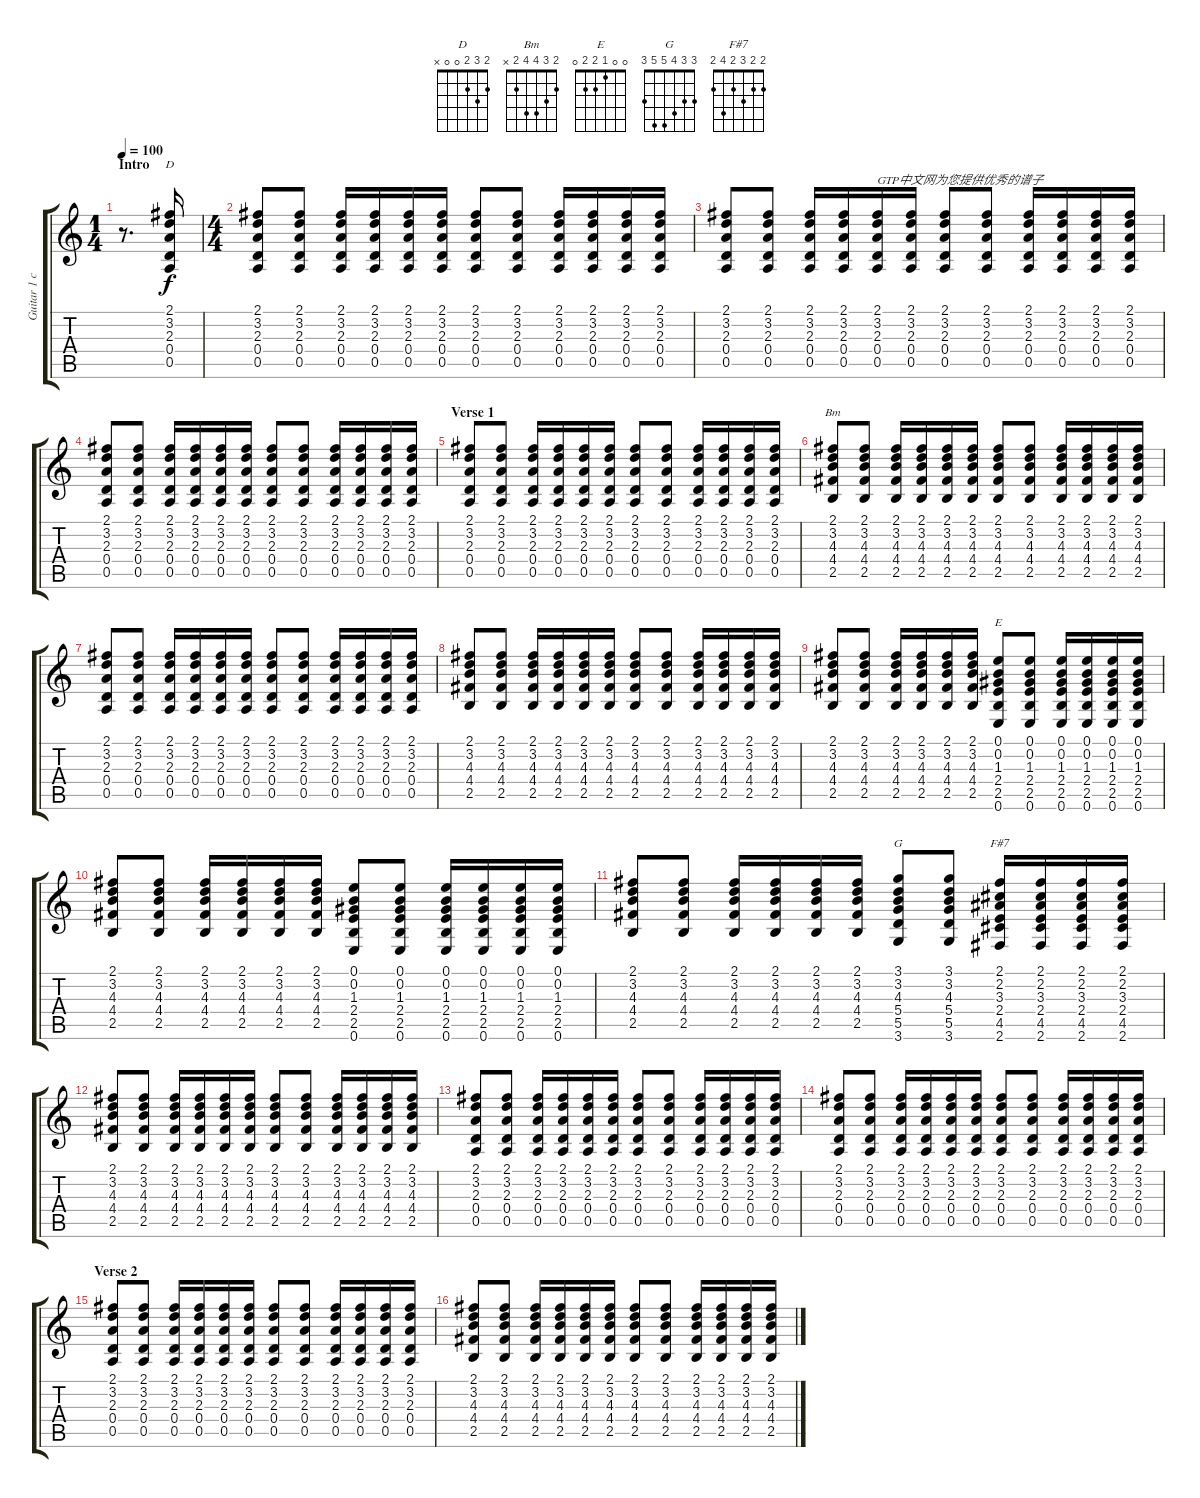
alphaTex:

\track ("Guitar 1 chords" "Guitar 1 c") {instrument acousticguitarnylon}
\staff {score tabs}
\tuning (E4 B3 G3 D3 A2 E2) {hide}
\chord ("D" 2 3 2 0 0 x)
\chord ("Bm" 2 3 4 4 2 x)
\chord ("E" 0 0 1 2 2 0)
\chord ("G" 3 3 4 5 5 3)
\chord ("F#7" 2 2 3 2 4 2)
\ts (1 4)
\section ("" "Intro")
\tempo 100
\clef g2
\ks c
r.8{d dy f instrument acousticguitarnylon} (2.1 3.2 2.3 0.4 0.5).16{ch "D"} |
\ts (4 4)
(2.1 3.2 2.3 0.4 0.5).8 (2.1 3.2 2.3 0.4 0.5).8 (2.1 3.2 2.3 0.4 0.5).16 (2.1 3.2 2.3 0.4 0.5).16 (2.1 3.2 2.3 0.4 0.5).16 (2.1 3.2 2.3 0.4 0.5).16 (2.1 3.2 2.3 0.4 0.5).8 (2.1 3.2 2.3 0.4 0.5).8 (2.1 3.2 2.3 0.4 0.5).16 (2.1 3.2 2.3 0.4 0.5).16 (2.1 3.2 2.3 0.4 0.5).16 (2.1 3.2 2.3 0.4 0.5).16 |
(2.1 3.2 2.3 0.4 0.5).8 (2.1 3.2 2.3 0.4 0.5).8 (2.1 3.2 2.3 0.4 0.5).16 (2.1 3.2 2.3 0.4 0.5).16 (2.1 3.2 2.3 0.4 0.5).16{txt "GTP中文网为您提供优秀的谱子"} (2.1 3.2 2.3 0.4 0.5).16 (2.1 3.2 2.3 0.4 0.5).8 (2.1 3.2 2.3 0.4 0.5).8 (2.1 3.2 2.3 0.4 0.5).16 (2.1 3.2 2.3 0.4 0.5).16 (2.1 3.2 2.3 0.4 0.5).16 (2.1 3.2 2.3 0.4 0.5).16 |
(2.1 3.2 2.3 0.4 0.5).8 (2.1 3.2 2.3 0.4 0.5).8 (2.1 3.2 2.3 0.4 0.5).16 (2.1 3.2 2.3 0.4 0.5).16 (2.1 3.2 2.3 0.4 0.5).16 (2.1 3.2 2.3 0.4 0.5).16 (2.1 3.2 2.3 0.4 0.5).8 (2.1 3.2 2.3 0.4 0.5).8 (2.1 3.2 2.3 0.4 0.5).16 (2.1 3.2 2.3 0.4 0.5).16 (2.1 3.2 2.3 0.4 0.5).16 (2.1 3.2 2.3 0.4 0.5).16 |
\section ("" "Verse 1")
(2.1 3.2 2.3 0.4 0.5).8 (2.1 3.2 2.3 0.4 0.5).8 (2.1 3.2 2.3 0.4 0.5).16 (2.1 3.2 2.3 0.4 0.5).16 (2.1 3.2 2.3 0.4 0.5).16 (2.1 3.2 2.3 0.4 0.5).16 (2.1 3.2 2.3 0.4 0.5).8 (2.1 3.2 2.3 0.4 0.5).8 (2.1 3.2 2.3 0.4 0.5).16 (2.1 3.2 2.3 0.4 0.5).16 (2.1 3.2 2.3 0.4 0.5).16 (2.1 3.2 2.3 0.4 0.5).16 |
(2.1 3.2 4.3 4.4 2.5).8{ch "Bm"} (2.1 3.2 4.3 4.4 2.5).8 (2.1 3.2 4.3 4.4 2.5).16 (2.1 3.2 4.3 4.4 2.5).16 (2.1 3.2 4.3 4.4 2.5).16 (2.1 3.2 4.3 4.4 2.5).16 (2.1 3.2 4.3 4.4 2.5).8 (2.1 3.2 4.3 4.4 2.5).8 (2.1 3.2 4.3 4.4 2.5).16 (2.1 3.2 4.3 4.4 2.5).16 (2.1 3.2 4.3 4.4 2.5).16 (2.1 3.2 4.3 4.4 2.5).16 |
(2.1 3.2 2.3 0.4 0.5).8 (2.1 3.2 2.3 0.4 0.5).8 (2.1 3.2 2.3 0.4 0.5).16 (2.1 3.2 2.3 0.4 0.5).16 (2.1 3.2 2.3 0.4 0.5).16 (2.1 3.2 2.3 0.4 0.5).16 (2.1 3.2 2.3 0.4 0.5).8 (2.1 3.2 2.3 0.4 0.5).8 (2.1 3.2 2.3 0.4 0.5).16 (2.1 3.2 2.3 0.4 0.5).16 (2.1 3.2 2.3 0.4 0.5).16 (2.1 3.2 2.3 0.4 0.5).16 |
(2.1 3.2 4.3 4.4 2.5).8 (2.1 3.2 4.3 4.4 2.5).8 (2.1 3.2 4.3 4.4 2.5).16 (2.1 3.2 4.3 4.4 2.5).16 (2.1 3.2 4.3 4.4 2.5).16 (2.1 3.2 4.3 4.4 2.5).16 (2.1 3.2 4.3 4.4 2.5).8 (2.1 3.2 4.3 4.4 2.5).8 (2.1 3.2 4.3 4.4 2.5).16 (2.1 3.2 4.3 4.4 2.5).16 (2.1 3.2 4.3 4.4 2.5).16 (2.1 3.2 4.3 4.4 2.5).16 |
(2.1 3.2 4.3 4.4 2.5).8 (2.1 3.2 4.3 4.4 2.5).8 (2.1 3.2 4.3 4.4 2.5).16 (2.1 3.2 4.3 4.4 2.5).16 (2.1 3.2 4.3 4.4 2.5).16 (2.1 3.2 4.3 4.4 2.5).16 (0.1 0.2 1.3 2.4 2.5 0.6).8{ch "E"} (0.1 0.2 1.3 2.4 2.5 0.6).8 (0.1 0.2 1.3 2.4 2.5 0.6).16 (0.1 0.2 1.3 2.4 2.5 0.6).16 (0.1 0.2 1.3 2.4 2.5 0.6).16 (0.1 0.2 1.3 2.4 2.5 0.6).16 |
(2.1 3.2 4.3 4.4 2.5).8 (2.1 3.2 4.3 4.4 2.5).8 (2.1 3.2 4.3 4.4 2.5).16 (2.1 3.2 4.3 4.4 2.5).16 (2.1 3.2 4.3 4.4 2.5).16 (2.1 3.2 4.3 4.4 2.5).16 (0.1 0.2 1.3 2.4 2.5 0.6).8 (0.1 0.2 1.3 2.4 2.5 0.6).8 (0.1 0.2 1.3 2.4 2.5 0.6).16 (0.1 0.2 1.3 2.4 2.5 0.6).16 (0.1 0.2 1.3 2.4 2.5 0.6).16 (0.1 0.2 1.3 2.4 2.5 0.6).16 |
(2.1 3.2 4.3 4.4 2.5).8 (2.1 3.2 4.3 4.4 2.5).8 (2.1 3.2 4.3 4.4 2.5).16 (2.1 3.2 4.3 4.4 2.5).16 (2.1 3.2 4.3 4.4 2.5).16 (2.1 3.2 4.3 4.4 2.5).16 (3.1 3.2 4.3 5.4 5.5 3.6).8{ch "G"} (3.1 3.2 4.3 5.4 5.5 3.6).8 (2.1 2.2 3.3 2.4 4.5 2.6).16{ch "F#7"} (2.1 2.2 3.3 2.4 4.5 2.6).16 (2.1 2.2 3.3 2.4 4.5 2.6).16 (2.1 2.2 3.3 2.4 4.5 2.6).16 |
(2.1 3.2 4.3 4.4 2.5).8 (2.1 3.2 4.3 4.4 2.5).8 (2.1 3.2 4.3 4.4 2.5).16 (2.1 3.2 4.3 4.4 2.5).16 (2.1 3.2 4.3 4.4 2.5).16 (2.1 3.2 4.3 4.4 2.5).16 (2.1 3.2 4.3 4.4 2.5).8 (2.1 3.2 4.3 4.4 2.5).8 (2.1 3.2 4.3 4.4 2.5).16 (2.1 3.2 4.3 4.4 2.5).16 (2.1 3.2 4.3 4.4 2.5).16 (2.1 3.2 4.3 4.4 2.5).16 |
(2.1 3.2 2.3 0.4 0.5).8 (2.1 3.2 2.3 0.4 0.5).8 (2.1 3.2 2.3 0.4 0.5).16 (2.1 3.2 2.3 0.4 0.5).16 (2.1 3.2 2.3 0.4 0.5).16 (2.1 3.2 2.3 0.4 0.5).16 (2.1 3.2 2.3 0.4 0.5).8 (2.1 3.2 2.3 0.4 0.5).8 (2.1 3.2 2.3 0.4 0.5).16 (2.1 3.2 2.3 0.4 0.5).16 (2.1 3.2 2.3 0.4 0.5).16 (2.1 3.2 2.3 0.4 0.5).16 |
(2.1 3.2 2.3 0.4 0.5).8 (2.1 3.2 2.3 0.4 0.5).8 (2.1 3.2 2.3 0.4 0.5).16 (2.1 3.2 2.3 0.4 0.5).16 (2.1 3.2 2.3 0.4 0.5).16 (2.1 3.2 2.3 0.4 0.5).16 (2.1 3.2 2.3 0.4 0.5).8 (2.1 3.2 2.3 0.4 0.5).8 (2.1 3.2 2.3 0.4 0.5).16 (2.1 3.2 2.3 0.4 0.5).16 (2.1 3.2 2.3 0.4 0.5).16 (2.1 3.2 2.3 0.4 0.5).16 |
\section ("" "Verse 2")
(2.1 3.2 2.3 0.4 0.5).8 (2.1 3.2 2.3 0.4 0.5).8 (2.1 3.2 2.3 0.4 0.5).16 (2.1 3.2 2.3 0.4 0.5).16 (2.1 3.2 2.3 0.4 0.5).16 (2.1 3.2 2.3 0.4 0.5).16 (2.1 3.2 2.3 0.4 0.5).8 (2.1 3.2 2.3 0.4 0.5).8 (2.1 3.2 2.3 0.4 0.5).16 (2.1 3.2 2.3 0.4 0.5).16 (2.1 3.2 2.3 0.4 0.5).16 (2.1 3.2 2.3 0.4 0.5).16 |
(2.1 3.2 4.3 4.4 2.5).8 (2.1 3.2 4.3 4.4 2.5).8 (2.1 3.2 4.3 4.4 2.5).16 (2.1 3.2 4.3 4.4 2.5).16 (2.1 3.2 4.3 4.4 2.5).16 (2.1 3.2 4.3 4.4 2.5).16 (2.1 3.2 4.3 4.4 2.5).8 (2.1 3.2 4.3 4.4 2.5).8 (2.1 3.2 4.3 4.4 2.5).16 (2.1 3.2 4.3 4.4 2.5).16 (2.1 3.2 4.3 4.4 2.5).16 (2.1 3.2 4.3 4.4 2.5).16
